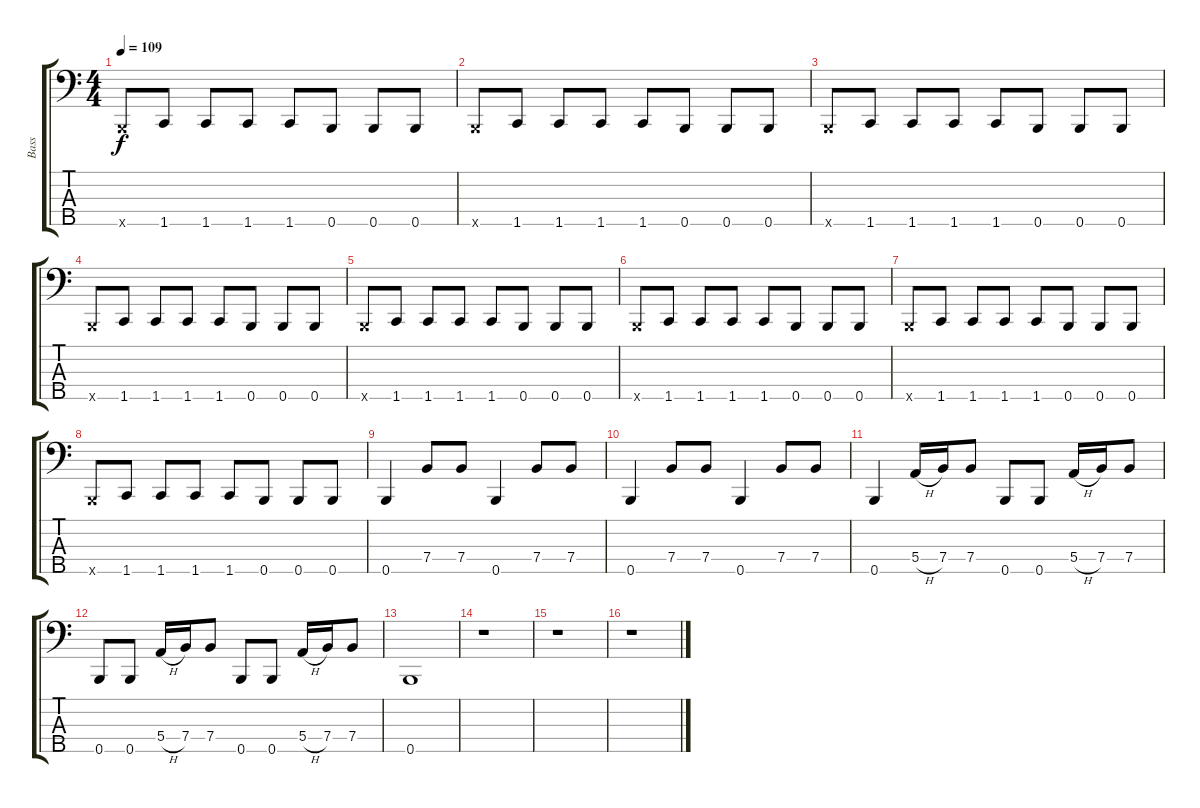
\track ("Bass" "Bass") {instrument electricbasspick}
\staff {score tabs}
\tuning (G2 D2 A1 E1 B0) {hide}
\ts (4 4)
\tempo 109
\clef f4
\ks c
0.5{x}.8{dy f} 1.5.8 1.5.8 1.5.8 1.5.8 0.5.8 0.5.8 0.5.8 |
0.5{x}.8 1.5.8 1.5.8 1.5.8 1.5.8 0.5.8 0.5.8 0.5.8 |
0.5{x}.8 1.5.8 1.5.8 1.5.8 1.5.8 0.5.8 0.5.8 0.5.8 |
0.5{x}.8 1.5.8 1.5.8 1.5.8 1.5.8 0.5.8 0.5.8 0.5.8 |
0.5{x}.8 1.5.8 1.5.8 1.5.8 1.5.8 0.5.8 0.5.8 0.5.8 |
0.5{x}.8 1.5.8 1.5.8 1.5.8 1.5.8 0.5.8 0.5.8 0.5.8 |
0.5{x}.8 1.5.8 1.5.8 1.5.8 1.5.8 0.5.8 0.5.8 0.5.8 |
0.5{x}.8 1.5.8 1.5.8 1.5.8 1.5.8 0.5.8 0.5.8 0.5.8 |
0.5.4 7.4.8 7.4.8 0.5.4 7.4.8 7.4.8 |
0.5.4 7.4.8 7.4.8 0.5.4 7.4.8 7.4.8 |
0.5.4 5.4{h}.16 7.4.16 7.4.8 0.5.8 0.5.8 5.4{h}.16 7.4.16 7.4.8 |
0.5.8 0.5.8 5.4{h}.16 7.4.16 7.4.8 0.5.8 0.5.8 5.4{h}.16 7.4.16 7.4.8 |
0.5.1 |
r.1 |
r.1 |
r.1
